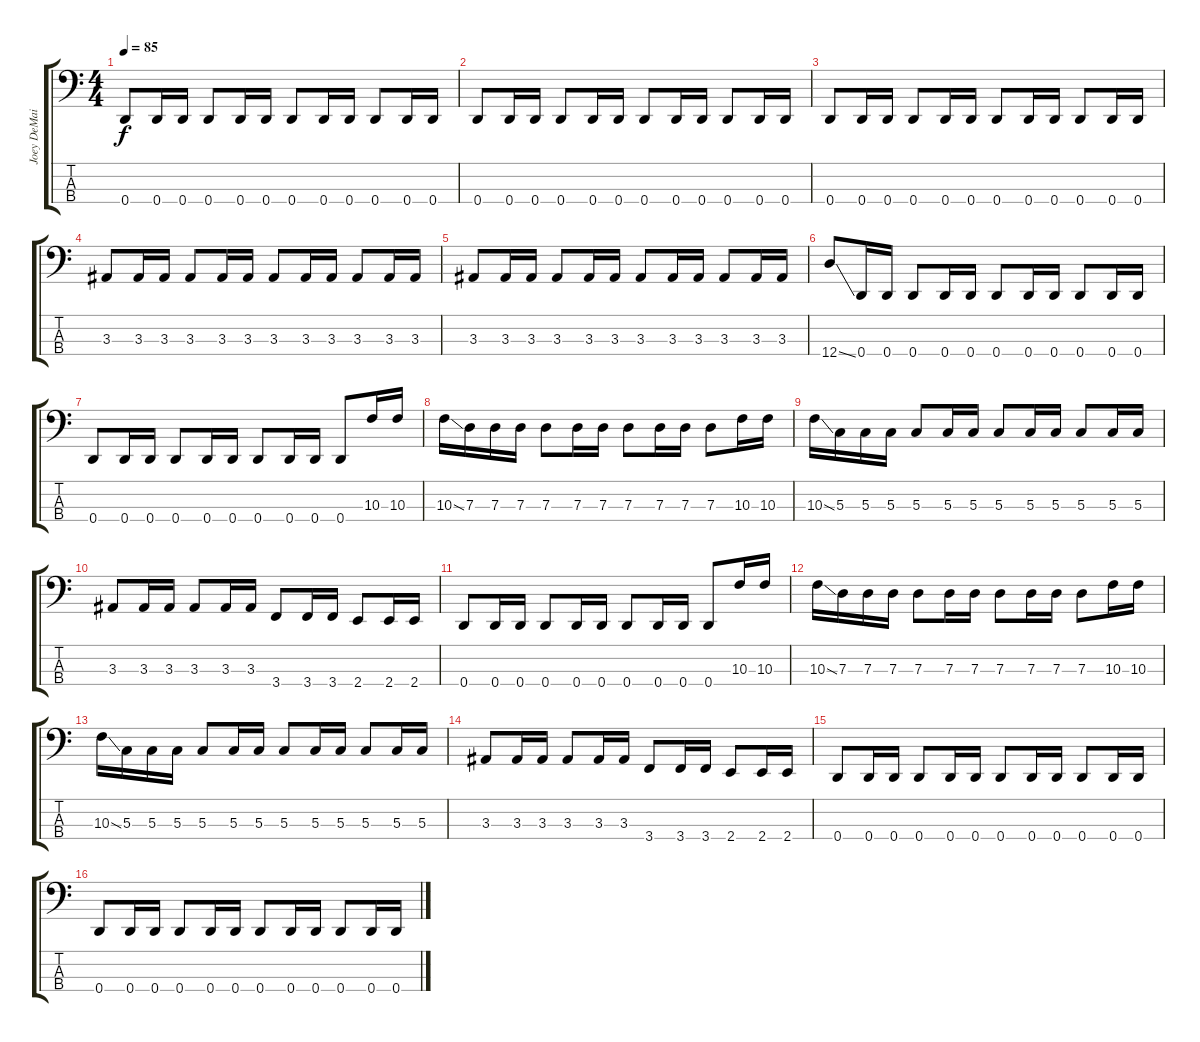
\track ("Joey DeMaio" "Joey DeMai") {instrument electricbassfinger}
\staff {score tabs}
\tuning (F2 C2 G1 D1) {hide}
\ts (4 4)
\tempo 85
\clef f4
\ks c
0.4.8{dy f} 0.4.16 0.4.16 0.4.8 0.4.16 0.4.16 0.4.8 0.4.16 0.4.16 0.4.8 0.4.16 0.4.16 |
0.4.8 0.4.16 0.4.16 0.4.8 0.4.16 0.4.16 0.4.8 0.4.16 0.4.16 0.4.8 0.4.16 0.4.16 |
0.4.8 0.4.16 0.4.16 0.4.8 0.4.16 0.4.16 0.4.8 0.4.16 0.4.16 0.4.8 0.4.16 0.4.16 |
3.3.8 3.3.16 3.3.16 3.3.8 3.3.16 3.3.16 3.3.8 3.3.16 3.3.16 3.3.8 3.3.16 3.3.16 |
3.3.8 3.3.16 3.3.16 3.3.8 3.3.16 3.3.16 3.3.8 3.3.16 3.3.16 3.3.8 3.3.16 3.3.16 |
12.4{ss}.8 0.4.16 0.4.16 0.4.8 0.4.16 0.4.16 0.4.8 0.4.16 0.4.16 0.4.8 0.4.16 0.4.16 |
0.4.8 0.4.16 0.4.16 0.4.8 0.4.16 0.4.16 0.4.8 0.4.16 0.4.16 0.4.8 10.3.16 10.3.16 |
10.3{ss}.16 7.3.16 7.3.16 7.3.16 7.3.8 7.3.16 7.3.16 7.3.8 7.3.16 7.3.16 7.3.8 10.3.16 10.3.16 |
10.3{ss}.16 5.3.16 5.3.16 5.3.16 5.3.8 5.3.16 5.3.16 5.3.8 5.3.16 5.3.16 5.3.8 5.3.16 5.3.16 |
3.3.8 3.3.16 3.3.16 3.3.8 3.3.16 3.3.16 3.4.8 3.4.16 3.4.16 2.4.8 2.4.16 2.4.16 |
0.4.8 0.4.16 0.4.16 0.4.8 0.4.16 0.4.16 0.4.8 0.4.16 0.4.16 0.4.8 10.3.16 10.3.16 |
10.3{ss}.16 7.3.16 7.3.16 7.3.16 7.3.8 7.3.16 7.3.16 7.3.8 7.3.16 7.3.16 7.3.8 10.3.16 10.3.16 |
10.3{ss}.16 5.3.16 5.3.16 5.3.16 5.3.8 5.3.16 5.3.16 5.3.8 5.3.16 5.3.16 5.3.8 5.3.16 5.3.16 |
3.3.8 3.3.16 3.3.16 3.3.8 3.3.16 3.3.16 3.4.8 3.4.16 3.4.16 2.4.8 2.4.16 2.4.16 |
0.4.8 0.4.16 0.4.16 0.4.8 0.4.16 0.4.16 0.4.8 0.4.16 0.4.16 0.4.8 0.4.16 0.4.16 |
0.4.8 0.4.16 0.4.16 0.4.8 0.4.16 0.4.16 0.4.8 0.4.16 0.4.16 0.4.8 0.4.16 0.4.16
